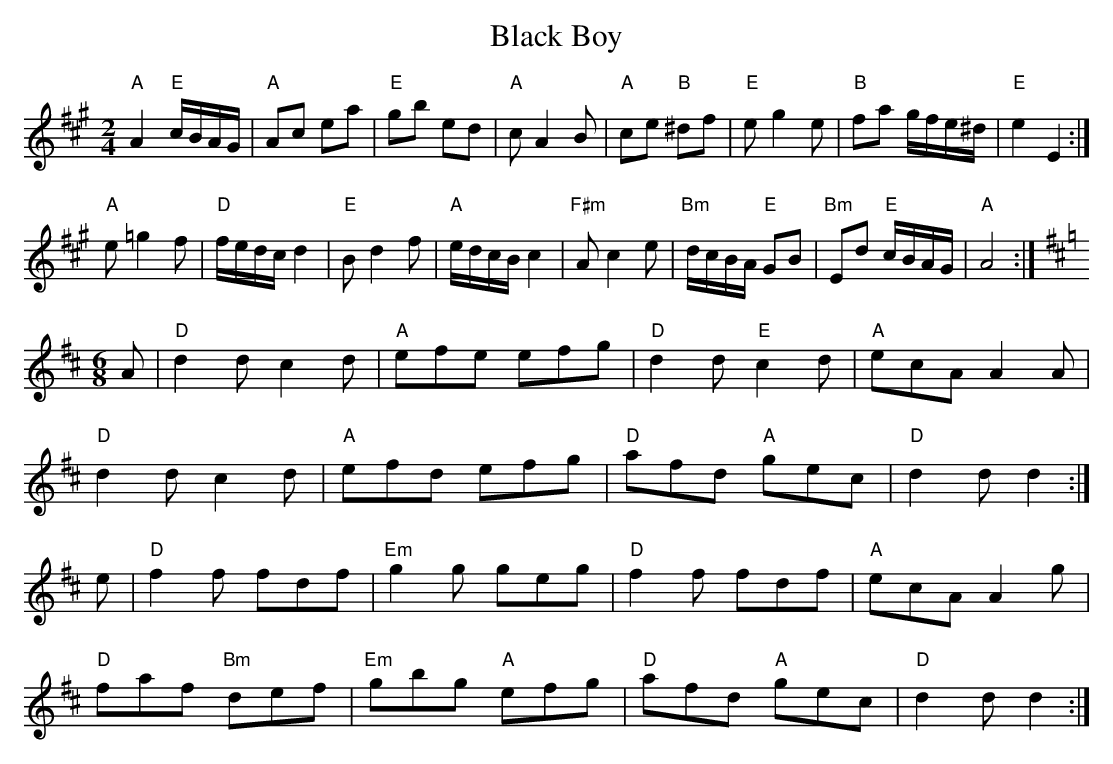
X:1
T:Black Boy
M:2/4
L:1/4
K:A
"A"A "E"c/4B/4A/4G/4|"A"A/2c/2 e/2a/2|"E"g/2b/2 e/2d/2|"A"c/2AB/2|\
"A"c/2e/2 "B"^d/2f/2|"E"e/2ge/2|"B"f/2a/2 g/4f/4e/4^d/4|"E"e E:|
"A"e/2=gf/2|"D"f/4e/4d/4c/4 d|"E"B/2df/2|"A"e/4d/4c/4B/4 c|"F#m"A/2ce/2|\
"Bm"d/4c/4B/4A/4 "E"G/2B/2|"Bm"E/2d/2 "E"c/4B/4A/4G/4|"A"A2:|
M:6/8
K:D
A/2|"D"dd/2 cd/2|"A"e/2f/2e/2 e/2f/2g/2|"D"dd/2 "E"cd/2|"A"e/2c/2A/2 AA/2|
"D"dd/2 cd/2|"A"e/2f/2d/2 e/2f/2g/2|"D"a/2f/2d/2 "A"g/2e/2c/2|"D"dd/2 d:|
e/2|"D"ff/2 f/2d/2f/2|"Em"gg/2 g/2e/2g/2|"D"ff/2 f/2d/2f/2|"A"e/2c/2A/2 Ag/2|
"D"f/2a/2f/2 "Bm"d/2e/2f/2|"Em"g/2b/2g/2 "A"e/2f/2g/2|\
"D"a/2f/2d/2 "A"g/2e/2c/2|"D"dd/2 d:|
